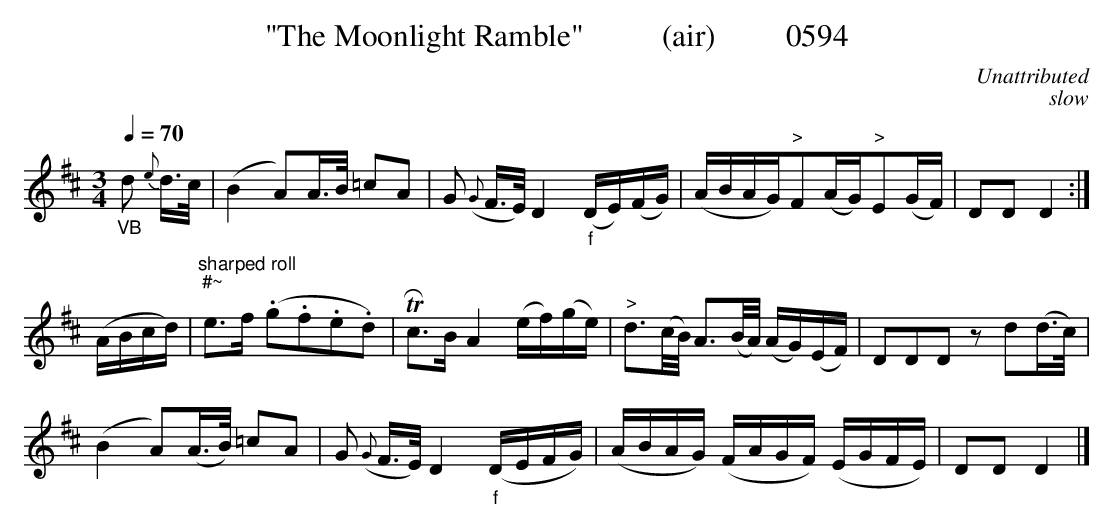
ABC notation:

X:1
T:"The Moonlight Ramble"          (air)         0594
C:Unattributed
C:slow
Q:1/4=70
BRENNAN June 2003 (HTTP://WWW.SOSYOURMOM.COM)
M:3/4
L:1/8
K:D
"_VB"d {e}d3/4c/4|(B2A)A3/4B/4 =cA|G ({G}F3/4E/4) D2"_f"(D/2E/2)(F/2G/2)|(A/2B/2A/2G/2)"^>"F(A/2G/2)"^>"E(G/2F/2)|DD D2:|
(A/2B/2c/2d/2)|"^sharped roll""^#~"e3/2f/2 (.g.f.e.d)|TRc3/2B/2 A2(e/2f/2)(g/2e/2)|"^>"d3/2(c/4B/4) A3/2(B/4A/4) (A/2G/2)(E/2F/2)|DDD zd(d3/4c/4)|
(B2A)(A3/4B/4) =cA|G ({G}F3/4E/4) D2 "_f"(D/2E/2F/2G/2)|(A/2B/2A/2G/2) (F/2A/2G/2F/2) (E/2G/2F/2E/2)|DD D2|]
